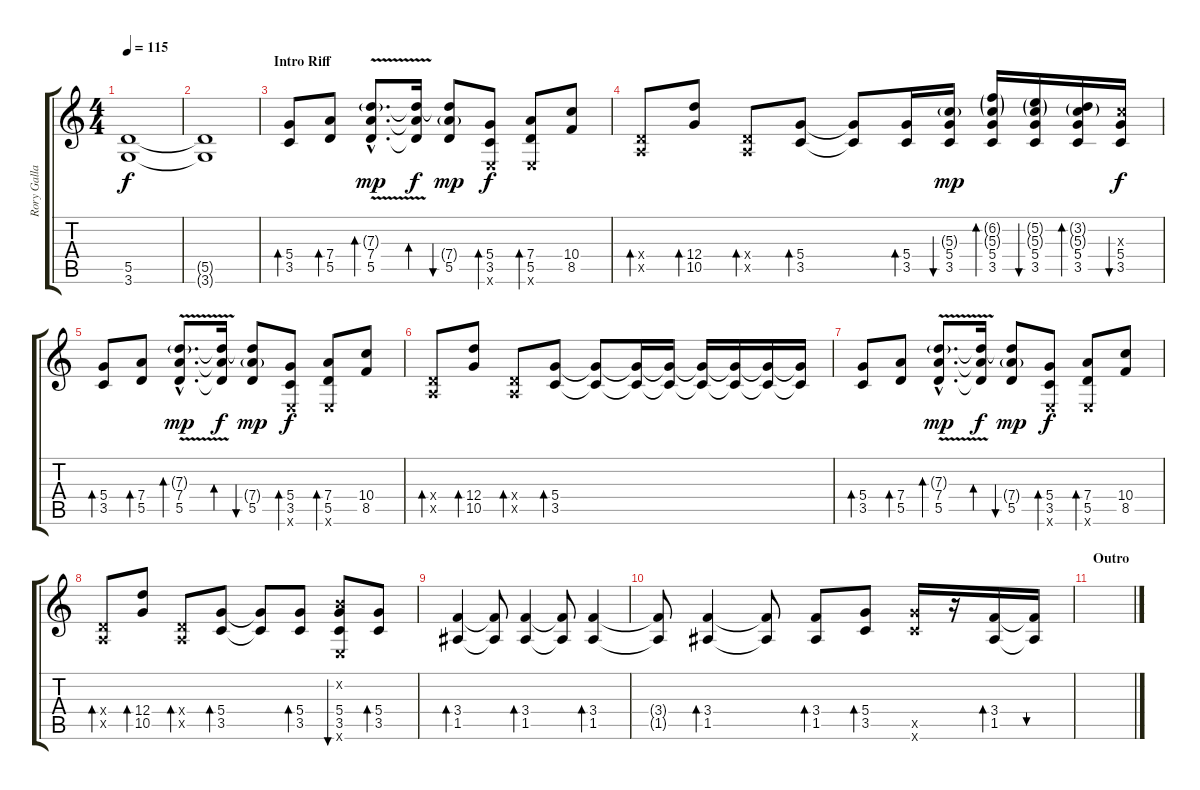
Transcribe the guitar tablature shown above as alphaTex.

\track ("Rory Gallagher Rhythm 2" "Rory Galla") {instrument distortionguitar}
\staff {score tabs}
\tuning (E4 B3 G3 D3 A2 E2) {hide}
\ts (4 4)
\tempo 115
\clef g2
\ks c
(5.5{t} 3.6{t}).1{dy f} |
(5.5{t} 3.6{t}).1 |
\section ("" "Intro Riff")
(5.4 3.5).8{bd 120} (7.4 5.5).8{bd 120} (7.3{v g hac} 7.4{hac} 5.5{hac}).8{d bd 120 dy mp} (7.3{t} 7.4{t} 5.5{t}).16{bd 120 dy f} (7.3{t} 7.4{g} 5.5).8{bu 120 dy mp} (5.4 3.5 0.6{x}).8{bd 120 dy f} (7.4 5.5 0.6{x}).8{bd 120} (10.4 8.5).8 |
(0.4{x} 0.5{x}).8{bd 120} (12.4 10.5).8{bd 120} (0.4{x} 0.5{x}).8{bd 120} (5.4 3.5).8{bd 120} (5.4{t} 3.5{t}).8 (5.4 3.5).16{bd 30} (5.3{g} 5.4 3.5).16{bu 30 dy mp} (6.2{g} 5.3{g} 5.4 3.5).16{bd 30} (5.2{g} 5.3{g} 5.4 3.5).16{bu 30} (3.2{g} 5.3{g} 5.4 3.5).16{bd 30} (5.3{x} 5.4 3.5).16{bu 30 dy f} |
(5.4 3.5).8{bd 120} (7.4 5.5).8{bd 120} (7.3{v g hac} 7.4{hac} 5.5{hac}).8{d bd 120 dy mp} (7.3{t} 7.4{t} 5.5{t}).16{bd 120 dy f} (7.3{t} 7.4{g} 5.5).8{bu 120 dy mp} (5.4 3.5 0.6{x}).8{bd 120 dy f} (7.4 5.5 0.6{x}).8{bd 120} (10.4 8.5).8 |
(0.4{x} 0.5{x}).8{bd 120} (12.4 10.5).8{bd 120} (0.4{x} 0.5{x}).8{bd 120} (5.4 3.5).8{bd 120} (5.4{t} 3.5{t}).8 (5.4{t} 3.5{t}).16 (5.4{t} 3.5{t}).16 (5.4{t} 3.5{t}).16 (5.4{t} 3.5{t}).16 (5.4{t} 3.5{t}).16 (5.4{t} 3.5{t}).16 |
(5.4 3.5).8{bd 120} (7.4 5.5).8{bd 120} (7.3{v g hac} 7.4{hac} 5.5{hac}).8{d bd 120 dy mp} (7.3{t} 7.4{t} 5.5{t}).16{bd 120 dy f} (7.3{t} 7.4{g} 5.5).8{bu 120 dy mp} (5.4 3.5 0.6{x}).8{bd 120 dy f} (7.4 5.5 0.6{x}).8{bd 120} (10.4 8.5).8 |
(0.4{x} 0.5{x}).8{bd 120} (12.4 10.5).8{bd 120} (0.4{x} 0.5{x}).8{bd 120} (5.4 3.5).8{bd 120} (5.4{t} 3.5{t}).8 (5.4 3.5).8{bd 30} (0.2{x} 5.4 3.5 0.6{x}).8{bu 30} (5.4 3.5).8{bd 30} |
(3.4 1.5).4{bd 120} (3.4{t} 1.5{t}).8 (3.4 1.5).4{bd 120} (3.4{t} 1.5{t}).8 (3.4 1.5).4{bd 120} |
(3.4{t} 1.5{t}).8 (3.4 1.5).4{bd 120} (3.4{t} 1.5{t}).8 (3.4 1.5).8{bd 120} (5.4 3.5).8{bd 120} (10.5{x} 8.6{x}).16 r.16 (3.4 1.5).16{bd 120} (3.4{t} 1.5{t}).16{bu 120} |
\section ("" "Outro")
